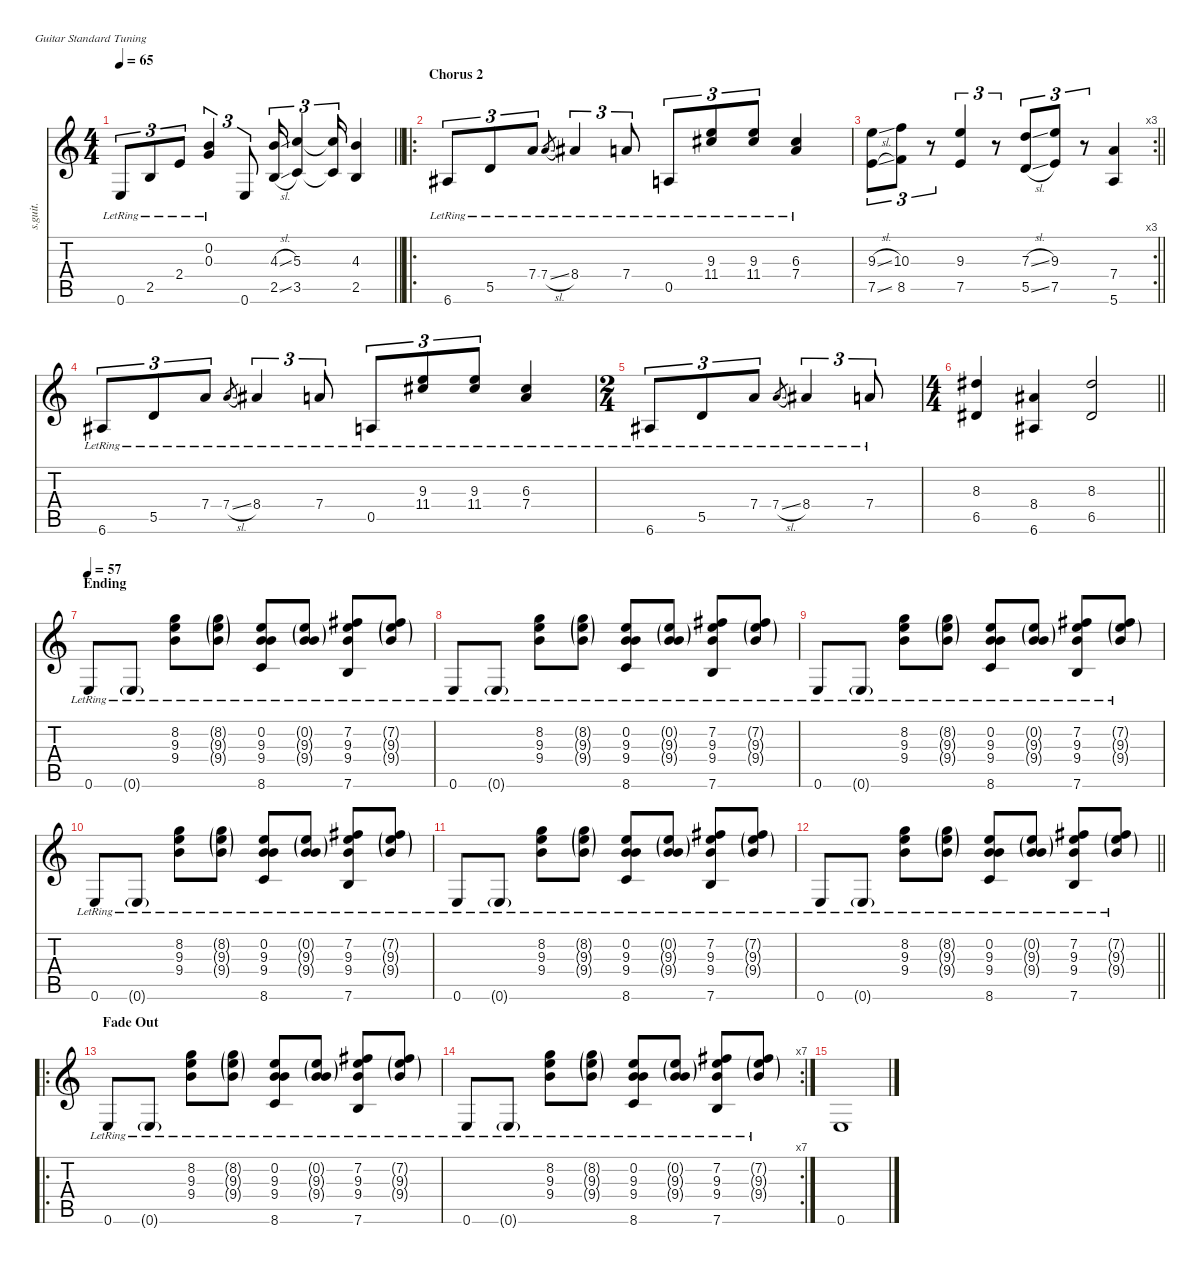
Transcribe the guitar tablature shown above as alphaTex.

\defaultSystemsLayout 4
\hideDynamics
\bracketExtendMode nobrackets
\otherSystemsTrackNameOrientation horizontal
\track ("Guitar 2" "s.guit.") {instrument acousticguitarsteel}
\staff {score tabs}
\tuning (E4 B3 G3 D3 A2 E2)
\ts (4 4)
\tempo 65
\clef g2
\barLineRight lightlight
\ks c
0.6{lr}.8{tu (3 2) dy f beam Up} 2.5{lr}.8{tu (3 2) beam Up} 2.4{lr}.8{tu (3 2) beam Up} (0.2{lr} 0.3{lr}).4{tu (3 2) beam Up} 0.6.8{tu (3 2) beam Up} (4.3{sl} 2.5{sl}).16{tu (3 2) beam Up} (5.3 3.5).4{tu (3 2) beam Up} (5.3{t} 3.5{t}).16{tu (3 2) beam Up} (4.3 2.5).4{beam Up} |
\ro
\section ("" "Chorus 2")
6.6{lr acc #}.8{tu (3 2) beam Up} 5.5{lr}.8{tu (3 2) beam Up} 7.4{lr}.8{tu (3 2) beam Up} 7.4{sl lr}.8{gr dy mf beam Up} 8.4{lr acc #}.4{tu (3 2) dy f beam Up} 7.4{lr}.8{tu (3 2) beam Up} 0.5{lr}.8{tu (3 2) beam Up} (9.3{lr} 11.4{lr acc #}).8{tu (3 2) beam Up} (9.3{lr} 11.4{lr acc #}).8{tu (3 2) beam Up} (6.3{lr acc #} 7.4).4{beam Up} |
\rc 3
\barLineRight lightlight
(9.3{sl} 7.5{sl}).8{tu (3 2) beam Down} (10.3 8.5).8{tu (3 2) beam Down} r.8{tu (3 2) beam Down} (9.3 7.5).4{tu (3 2) beam Up} r.8{tu (3 2) beam Up} (7.3{sl} 5.5{sl}).8{tu (3 2) beam Up} (9.3 7.5).8{tu (3 2) beam Up} r.8{tu (3 2) beam Up} (7.4 5.6).4{beam Up} |
6.6{lr acc #}.8{tu (3 2) beam Up} 5.5{lr}.8{tu (3 2) beam Up} 7.4{lr}.8{tu (3 2) beam Up} 7.4{sl lr}.8{gr dy mf beam Up} 8.4{lr acc #}.4{tu (3 2) dy f beam Up} 7.4{lr}.8{tu (3 2) beam Up} 0.5{lr}.8{tu (3 2) beam Up} (9.3{lr} 11.4{lr acc #}).8{tu (3 2) beam Up} (9.3{lr} 11.4{lr acc #}).8{tu (3 2) beam Up} (6.3{lr acc #} 7.4).4{beam Up} |
\ts (2 4)
\beaming (8 2 2)
6.6{lr acc #}.8{tu (3 2) beam Up} 5.5{lr}.8{tu (3 2) beam Up} 7.4{lr}.8{tu (3 2) beam Up} 7.4{sl lr}.8{gr dy mf beam Up} 8.4{lr acc #}.4{tu (3 2) dy f beam Up} 7.4{lr}.8{tu (3 2) beam Up} |
\ts (4 4)
\beaming (8 2 2 2 2)
\barLineRight lightlight
(8.3{acc #} 6.5{acc #}).4{beam Up} (8.4{acc #} 6.6{acc #}).4{beam Up} (8.3{acc #} 6.5{acc #}).2{beam Up} |
\section ("" "Ending")
\tempo 57
0.6{lr}.8{beam Up} 0.6{g lr}.8{dy mf beam Up} (8.2{lr} 9.3{lr} 9.4{lr}).8{dy f beam Down} (8.2{g lr} 9.3{g lr} 9.4{g lr}).8{dy mf beam Down} (0.2{lr} 9.3{lr} 9.4{lr} 8.6{lr}).8{dy f beam Up} (0.2{g lr} 9.3{g lr} 9.4{g lr}).8{dy mf beam Up} (7.2{lr acc #} 9.3{lr} 9.4{lr} 7.6{lr}).8{dy f beam Up} (7.2{g lr acc #} 9.3{g lr} 9.4{g lr}).8{dy mf beam Up} |
0.6{lr}.8{dy f beam Up} 0.6{g lr}.8{dy mf beam Up} (8.2{lr} 9.3{lr} 9.4{lr}).8{dy f beam Down} (8.2{g lr} 9.3{g lr} 9.4{g lr}).8{dy mf beam Down} (0.2{lr} 9.3{lr} 9.4{lr} 8.6{lr}).8{dy f beam Up} (0.2{g lr} 9.3{g lr} 9.4{g lr}).8{dy mf beam Up} (7.2{lr acc #} 9.3{lr} 9.4{lr} 7.6{lr}).8{dy f beam Up} (7.2{g lr acc #} 9.3{g lr} 9.4{g lr}).8{dy mf beam Up} |
0.6{lr}.8{dy f beam Up} 0.6{g lr}.8{dy mf beam Up} (8.2{lr} 9.3{lr} 9.4{lr}).8{dy f beam Down} (8.2{g lr} 9.3{g lr} 9.4{g lr}).8{dy mf beam Down} (0.2{lr} 9.3{lr} 9.4{lr} 8.6{lr}).8{dy f beam Up} (0.2{g lr} 9.3{g lr} 9.4{g lr}).8{dy mf beam Up} (7.2{lr acc #} 9.3{lr} 9.4{lr} 7.6{lr}).8{dy f beam Up} (7.2{g lr acc #} 9.3{g lr} 9.4{g lr}).8{dy mf beam Up} |
0.6{lr}.8{dy f beam Up} 0.6{g lr}.8{dy mf beam Up} (8.2{lr} 9.3{lr} 9.4{lr}).8{dy f beam Down} (8.2{g lr} 9.3{g lr} 9.4{g lr}).8{dy mf beam Down} (0.2{lr} 9.3{lr} 9.4{lr} 8.6{lr}).8{dy f beam Up} (0.2{g lr} 9.3{g lr} 9.4{g lr}).8{dy mf beam Up} (7.2{lr acc #} 9.3{lr} 9.4{lr} 7.6{lr}).8{dy f beam Up} (7.2{g lr acc #} 9.3{g lr} 9.4{g lr}).8{dy mf beam Up} |
0.6{lr}.8{dy f beam Up} 0.6{g lr}.8{dy mf beam Up} (8.2{lr} 9.3{lr} 9.4{lr}).8{dy f beam Down} (8.2{g lr} 9.3{g lr} 9.4{g lr}).8{dy mf beam Down} (0.2{lr} 9.3{lr} 9.4{lr} 8.6{lr}).8{dy f beam Up} (0.2{g lr} 9.3{g lr} 9.4{g lr}).8{dy mf beam Up} (7.2{lr acc #} 9.3{lr} 9.4{lr} 7.6{lr}).8{dy f beam Up} (7.2{g lr acc #} 9.3{g lr} 9.4{g lr}).8{dy mf beam Up} |
\barLineRight lightlight
0.6{lr}.8{dy f beam Up} 0.6{g lr}.8{dy mf beam Up} (8.2{lr} 9.3{lr} 9.4{lr}).8{dy f beam Down} (8.2{g lr} 9.3{g lr} 9.4{g lr}).8{dy mf beam Down} (0.2{lr} 9.3{lr} 9.4{lr} 8.6{lr}).8{dy f beam Up} (0.2{g lr} 9.3{g lr} 9.4{g lr}).8{dy mf beam Up} (7.2{lr acc #} 9.3{lr} 9.4{lr} 7.6{lr}).8{dy f beam Up} (7.2{g lr acc #} 9.3{g lr} 9.4{g lr}).8{dy mf beam Up} |
\ro
\section ("" "Fade Out")
0.6{lr}.8{dy f beam Up} 0.6{g lr}.8{dy mf beam Up} (8.2{lr} 9.3{lr} 9.4{lr}).8{dy f beam Down} (8.2{g lr} 9.3{g lr} 9.4{g lr}).8{dy mf beam Down} (0.2{lr} 9.3{lr} 9.4{lr} 8.6{lr}).8{dy f beam Up} (0.2{g lr} 9.3{g lr} 9.4{g lr}).8{dy mf beam Up} (7.2{lr acc #} 9.3{lr} 9.4{lr} 7.6{lr}).8{dy f beam Up} (7.2{g lr acc #} 9.3{g lr} 9.4{g lr}).8{dy mf beam Up} |
\rc 7
0.6{lr}.8{dy f beam Up} 0.6{g lr}.8{dy mf beam Up} (8.2{lr} 9.3{lr} 9.4{lr}).8{dy f beam Down} (8.2{g lr} 9.3{g lr} 9.4{g lr}).8{dy mf beam Down} (0.2{lr} 9.3{lr} 9.4{lr} 8.6{lr}).8{dy f beam Up} (0.2{g lr} 9.3{g lr} 9.4{g lr}).8{dy mf beam Up} (7.2{lr acc #} 9.3{lr} 9.4{lr} 7.6{lr}).8{dy f beam Up} (7.2{g lr acc #} 9.3{g lr} 9.4{g lr}).8{dy mf beam Up} |
0.6.1{dy f beam Up}
